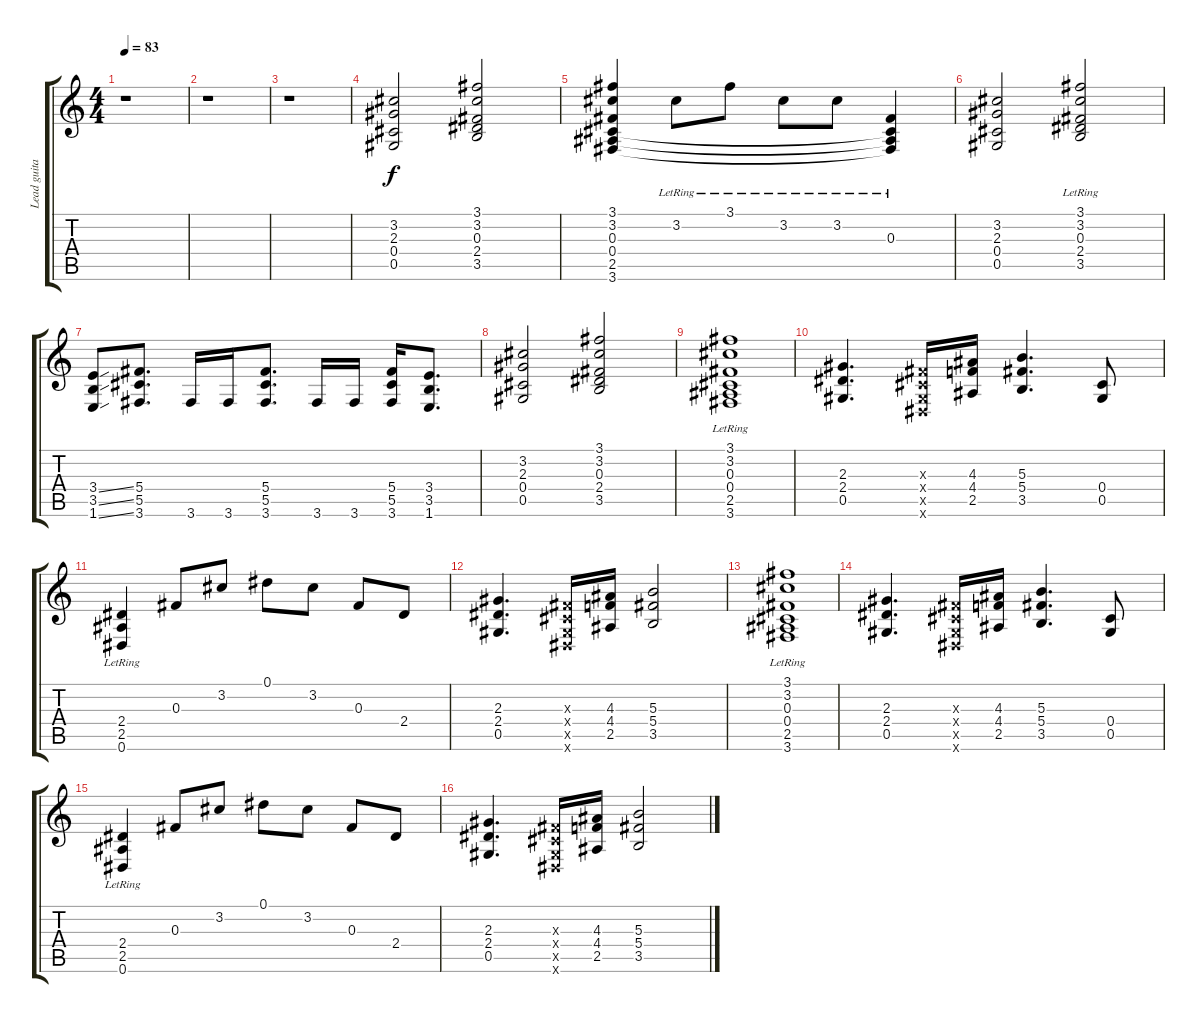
\track ("Lead guitar(Zakk Wylde)" "Lead guita") {instrument distortionguitar}
\staff {score tabs}
\tuning (Eb4 Bb3 Gb3 Db3 Ab2 Eb2) {hide}
\ts (4 4)
\tempo 83
\clef g2
\ks c
r.1{dy f} |
r.1 |
r.1 |
(3.2 2.3 0.4 0.5).2 (3.1 3.2 0.3 2.4 3.5).2 |
(3.1 3.2 0.3 0.4 2.5 3.6).4 3.2{lr}.8 3.1{lr}.8 3.2{lr}.8 3.2{lr}.8 (0.3{lr} 0.4{t} 2.5{t} 3.6{t}).4 |
(3.2 2.3 0.4 0.5).2 (3.1{lr} 3.2{lr} 0.3{lr} 2.4 3.5).2 |
(3.4{ss} 3.5{ss} 1.6{ss}).8 (5.4 5.5 3.6).8{d} 3.6.16 3.6.16 (5.4 5.5 3.6).8{d} 3.6.16 3.6.16 (5.4 5.5 3.6).16 (3.4 3.5 1.6).8{d} |
(3.2 2.3 0.4 0.5).2 (3.1 3.2 0.3 2.4 3.5).2 |
(3.1{lr} 3.2 0.3 0.4 2.5 3.6).1 |
(2.3 2.4 0.5).4{d} (0.3{x} 0.4{x} 0.5{x} 0.6{x}).16 (4.3 4.4 2.5).16 (5.3 5.4 3.5).4{d} (0.4 0.5).8 |
(2.4{lr} 2.5{lr} 0.6{lr}).4 0.3.8 3.2.8 0.1.8 3.2.8 0.3.8 2.4.8 |
(2.3 2.4 0.5).4{d} (0.3{x} 0.4{x} 0.5{x} 0.6{x}).16 (4.3 4.4 2.5).16 (5.3 5.4 3.5).2 |
(3.1{lr} 3.2{lr} 0.3{lr} 0.4{lr} 2.5{lr} 3.6{lr}).1 |
(2.3 2.4 0.5).4{d} (0.3{x} 0.4{x} 0.5{x} 0.6{x}).16 (4.3 4.4 2.5).16 (5.3 5.4 3.5).4{d} (0.4 0.5).8 |
(2.4{lr} 2.5{lr} 0.6{lr}).4 0.3.8 3.2.8 0.1.8 3.2.8 0.3.8 2.4.8 |
(2.3 2.4 0.5).4{d} (0.3{x} 0.4{x} 0.5{x} 0.6{x}).16 (4.3 4.4 2.5).16 (5.3 5.4 3.5).2
